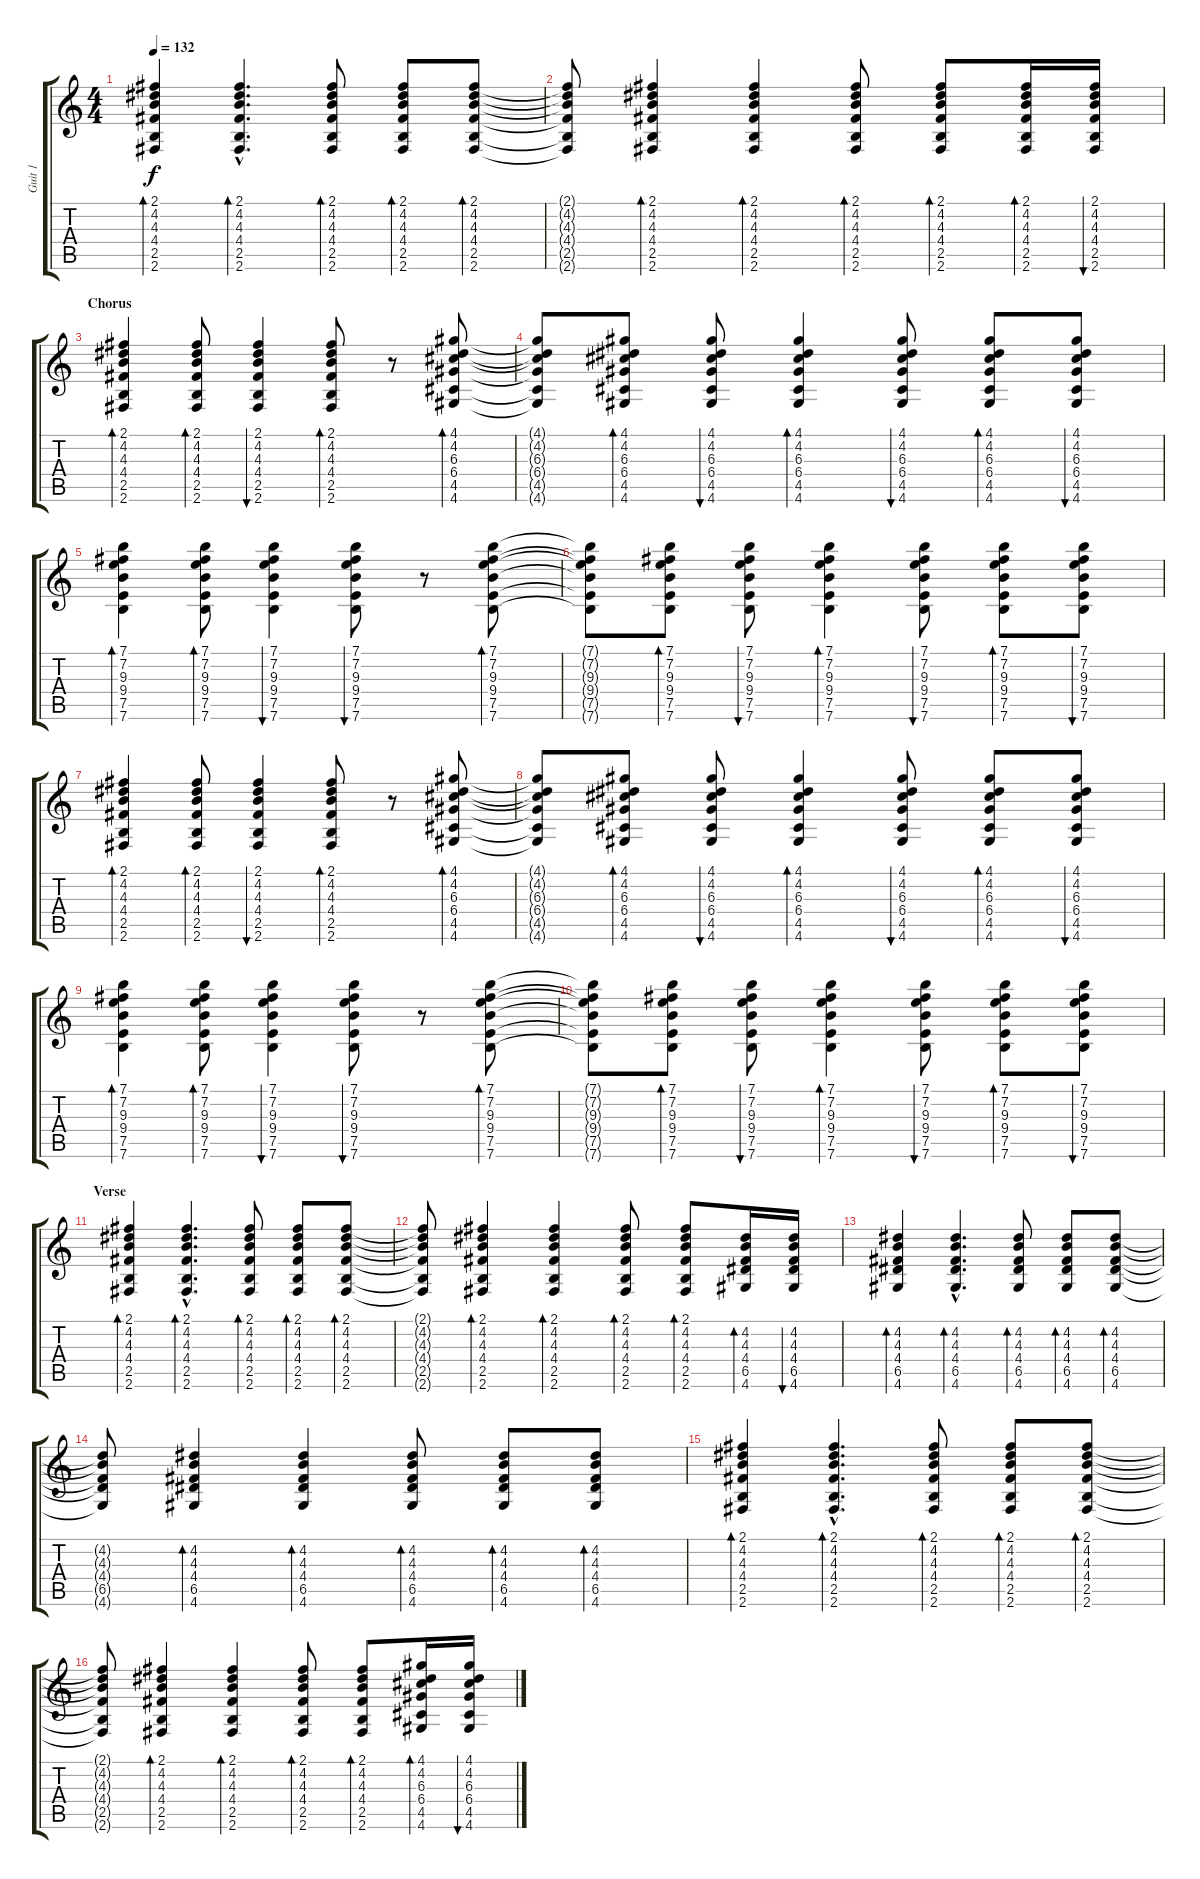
\track ("Guit 1" "Guit 1") {instrument distortionguitar}
\staff {score tabs}
\tuning (E4 B3 G3 D3 A2 E2) {hide}
\ts (4 4)
\tempo 132
\clef g2
\ks c
(2.1 4.2 4.3 4.4 2.5 2.6).4{bd 30 dy f} (2.1{hac} 4.2{hac} 4.3{hac} 4.4{hac} 2.5{hac} 2.6{hac}).4{d bd 30} (2.1 4.2 4.3 4.4 2.5 2.6).8{bd 30} (2.1 4.2 4.3 4.4 2.5 2.6).8{bd 30} (2.1 4.2 4.3 4.4 2.5 2.6).8{bd 30} |
(2.1{t} 4.2{t} 4.3{t} 4.4{t} 2.5{t} 2.6{t}).8 (2.1 4.2 4.3 4.4 2.5 2.6).4{bd 30} (2.1 4.2 4.3 4.4 2.5 2.6).4{bd 30} (2.1 4.2 4.3 4.4 2.5 2.6).8{bd 30} (2.1 4.2 4.3 4.4 2.5 2.6).8{bd 30} (2.1 4.2 4.3 4.4 2.5 2.6).16{bd 30 volume 12} (2.1 4.2 4.3 4.4 2.5 2.6).16{bu 30} |
\section ("" "Chorus")
(2.1 4.2 4.3 4.4 2.5 2.6).4{bd 30} (2.1 4.2 4.3 4.4 2.5 2.6).8{bd 30} (2.1 4.2 4.3 4.4 2.5 2.6).4{bu 30} (2.1 4.2 4.3 4.4 2.5 2.6).8{bd 30} r.8 (4.1 4.2 6.3 6.4 4.5 4.6).8{bd 30} |
(4.1{t} 4.2{t} 6.3{t} 6.4{t} 4.5{t} 4.6{t}).8 (4.1 4.2 6.3 6.4 4.5 4.6).8{bd 30} (4.1 4.2 6.3 6.4 4.5 4.6).8{bu 30} (4.1 4.2 6.3 6.4 4.5 4.6).4{bd 30} (4.1 4.2 6.3 6.4 4.5 4.6).8{bu 30} (4.1 4.2 6.3 6.4 4.5 4.6).8{bd 30} (4.1 4.2 6.3 6.4 4.5 4.6).8{bu 30} |
(7.1 7.2 9.3 9.4 7.5 7.6).4{bd 30} (7.1 7.2 9.3 9.4 7.5 7.6).8{bd 30} (7.1 7.2 9.3 9.4 7.5 7.6).4{bu 30} (7.1 7.2 9.3 9.4 7.5 7.6).8{bu 30} r.8 (7.1 7.2 9.3 9.4 7.5 7.6).8{bd 30} |
(7.1{t} 7.2{t} 9.3{t} 9.4{t} 7.5{t} 7.6{t}).8 (7.1 7.2 9.3 9.4 7.5 7.6).8{bd 30} (7.1 7.2 9.3 9.4 7.5 7.6).8{bu 30} (7.1 7.2 9.3 9.4 7.5 7.6).4{bd 30} (7.1 7.2 9.3 9.4 7.5 7.6).8{bu 30} (7.1 7.2 9.3 9.4 7.5 7.6).8{bd 30} (7.1 7.2 9.3 9.4 7.5 7.6).8{bu 30} |
(2.1 4.2 4.3 4.4 2.5 2.6).4{bd 30} (2.1 4.2 4.3 4.4 2.5 2.6).8{bd 30} (2.1 4.2 4.3 4.4 2.5 2.6).4{bu 30} (2.1 4.2 4.3 4.4 2.5 2.6).8{bd 30} r.8 (4.1 4.2 6.3 6.4 4.5 4.6).8{bd 30} |
(4.1{t} 4.2{t} 6.3{t} 6.4{t} 4.5{t} 4.6{t}).8 (4.1 4.2 6.3 6.4 4.5 4.6).8{bd 30} (4.1 4.2 6.3 6.4 4.5 4.6).8{bu 30} (4.1 4.2 6.3 6.4 4.5 4.6).4{bd 30} (4.1 4.2 6.3 6.4 4.5 4.6).8{bu 30} (4.1 4.2 6.3 6.4 4.5 4.6).8{bd 30} (4.1 4.2 6.3 6.4 4.5 4.6).8{bu 30} |
(7.1 7.2 9.3 9.4 7.5 7.6).4{bd 30} (7.1 7.2 9.3 9.4 7.5 7.6).8{bd 30} (7.1 7.2 9.3 9.4 7.5 7.6).4{bu 30} (7.1 7.2 9.3 9.4 7.5 7.6).8{bu 30} r.8 (7.1 7.2 9.3 9.4 7.5 7.6).8{bd 30} |
(7.1{t} 7.2{t} 9.3{t} 9.4{t} 7.5{t} 7.6{t}).8 (7.1 7.2 9.3 9.4 7.5 7.6).8{bd 30} (7.1 7.2 9.3 9.4 7.5 7.6).8{bu 30} (7.1 7.2 9.3 9.4 7.5 7.6).4{bd 30} (7.1 7.2 9.3 9.4 7.5 7.6).8{bu 30} (7.1 7.2 9.3 9.4 7.5 7.6).8{bd 30} (7.1 7.2 9.3 9.4 7.5 7.6).8{bu 30} |
\section ("" "Verse")
(2.1 4.2 4.3 4.4 2.5 2.6).4{bd 30 volume 10} (2.1{hac} 4.2{hac} 4.3{hac} 4.4{hac} 2.5{hac} 2.6{hac}).4{d bd 30} (2.1 4.2 4.3 4.4 2.5 2.6).8{bd 30} (2.1 4.2 4.3 4.4 2.5 2.6).8{bd 30} (2.1 4.2 4.3 4.4 2.5 2.6).8{bd 30} |
(2.1{t} 4.2{t} 4.3{t} 4.4{t} 2.5{t} 2.6{t}).8 (2.1 4.2 4.3 4.4 2.5 2.6).4{bd 30} (2.1 4.2 4.3 4.4 2.5 2.6).4{bd 30} (2.1 4.2 4.3 4.4 2.5 2.6).8{bd 30} (2.1 4.2 4.3 4.4 2.5 2.6).8{bd 30} (4.2 4.3 4.4 6.5 4.6).16{bd 30} (4.2 4.3 4.4 6.5 4.6).16{bu 30} |
(4.2 4.3 4.4 6.5 4.6).4{bd 30} (4.2{hac} 4.3{hac} 4.4{hac} 6.5{hac} 4.6{hac}).4{d bd 30} (4.2 4.3 4.4 6.5 4.6).8{bd 30} (4.2 4.3 4.4 6.5 4.6).8{bd 30} (4.2 4.3 4.4 6.5 4.6).8{bd 30} |
(4.2{t} 4.3{t} 4.4{t} 6.5{t} 4.6{t}).8 (4.2 4.3 4.4 6.5 4.6).4{bd 30} (4.2 4.3 4.4 6.5 4.6).4{bd 30} (4.2 4.3 4.4 6.5 4.6).8{bd 30} (4.2 4.3 4.4 6.5 4.6).8{bd 30} (4.2 4.3 4.4 6.5 4.6).8{bd 30} |
(2.1 4.2 4.3 4.4 2.5 2.6).4{bd 30} (2.1{hac} 4.2{hac} 4.3{hac} 4.4{hac} 2.5{hac} 2.6{hac}).4{d bd 30} (2.1 4.2 4.3 4.4 2.5 2.6).8{bd 30} (2.1 4.2 4.3 4.4 2.5 2.6).8{bd 30} (2.1 4.2 4.3 4.4 2.5 2.6).8{bd 30} |
(2.1{t} 4.2{t} 4.3{t} 4.4{t} 2.5{t} 2.6{t}).8 (2.1 4.2 4.3 4.4 2.5 2.6).4{bd 30} (2.1 4.2 4.3 4.4 2.5 2.6).4{bd 30} (2.1 4.2 4.3 4.4 2.5 2.6).8{bd 30} (2.1 4.2 4.3 4.4 2.5 2.6).8{bd 30} (4.1 4.2 6.3 6.4 4.5 4.6).16{bd 30} (4.1 4.2 6.3 6.4 4.5 4.6).16{bu 30}
